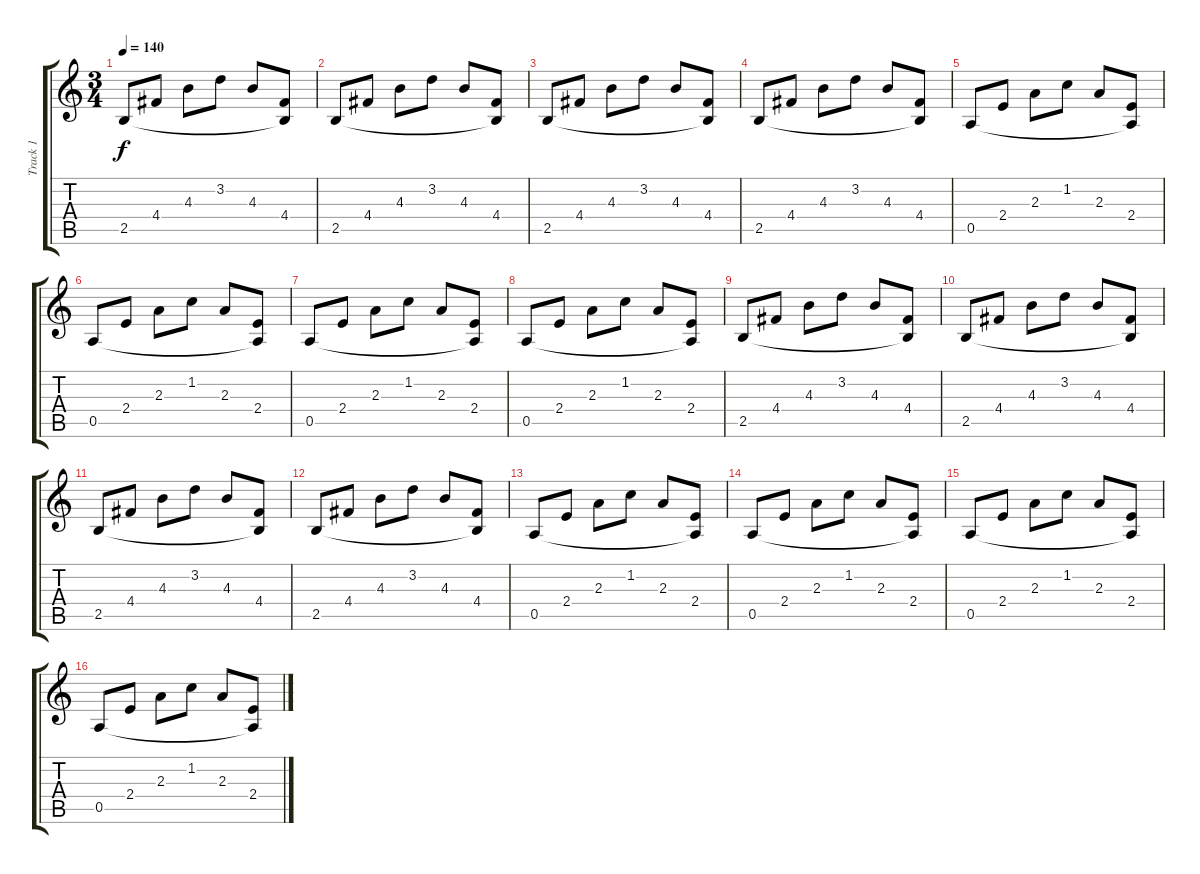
\track ("Track 1" "Track 1") {instrument acousticguitarsteel}
\staff {score tabs}
\tuning (E4 B3 G3 D3 A2 E2) {hide}
\ts (3 4)
\tempo 140
\clef g2
\ks c
2.5.8{dy f instrument acousticguitarsteel} 4.4.8 4.3.8 3.2.8 4.3.8 (4.4 2.5{t}).8 |
2.5.8 4.4.8 4.3.8 3.2.8 4.3.8 (4.4 2.5{t}).8 |
2.5.8 4.4.8 4.3.8 3.2.8 4.3.8 (4.4 2.5{t}).8 |
2.5.8 4.4.8 4.3.8 3.2.8 4.3.8 (4.4 2.5{t}).8 |
0.5.8 2.4.8 2.3.8 1.2.8 2.3.8 (2.4 0.5{t}).8 |
0.5.8 2.4.8 2.3.8 1.2.8 2.3.8 (2.4 0.5{t}).8 |
0.5.8 2.4.8 2.3.8 1.2.8 2.3.8 (2.4 0.5{t}).8 |
0.5.8 2.4.8 2.3.8 1.2.8 2.3.8 (2.4 0.5{t}).8 |
2.5.8 4.4.8 4.3.8 3.2.8 4.3.8 (4.4 2.5{t}).8 |
2.5.8 4.4.8 4.3.8 3.2.8 4.3.8 (4.4 2.5{t}).8 |
2.5.8 4.4.8 4.3.8 3.2.8 4.3.8 (4.4 2.5{t}).8 |
2.5.8 4.4.8 4.3.8 3.2.8 4.3.8 (4.4 2.5{t}).8 |
0.5.8 2.4.8 2.3.8 1.2.8 2.3.8 (2.4 0.5{t}).8 |
0.5.8 2.4.8 2.3.8 1.2.8 2.3.8 (2.4 0.5{t}).8 |
0.5.8 2.4.8 2.3.8 1.2.8 2.3.8 (2.4 0.5{t}).8 |
0.5.8 2.4.8 2.3.8 1.2.8 2.3.8 (2.4 0.5{t}).8
